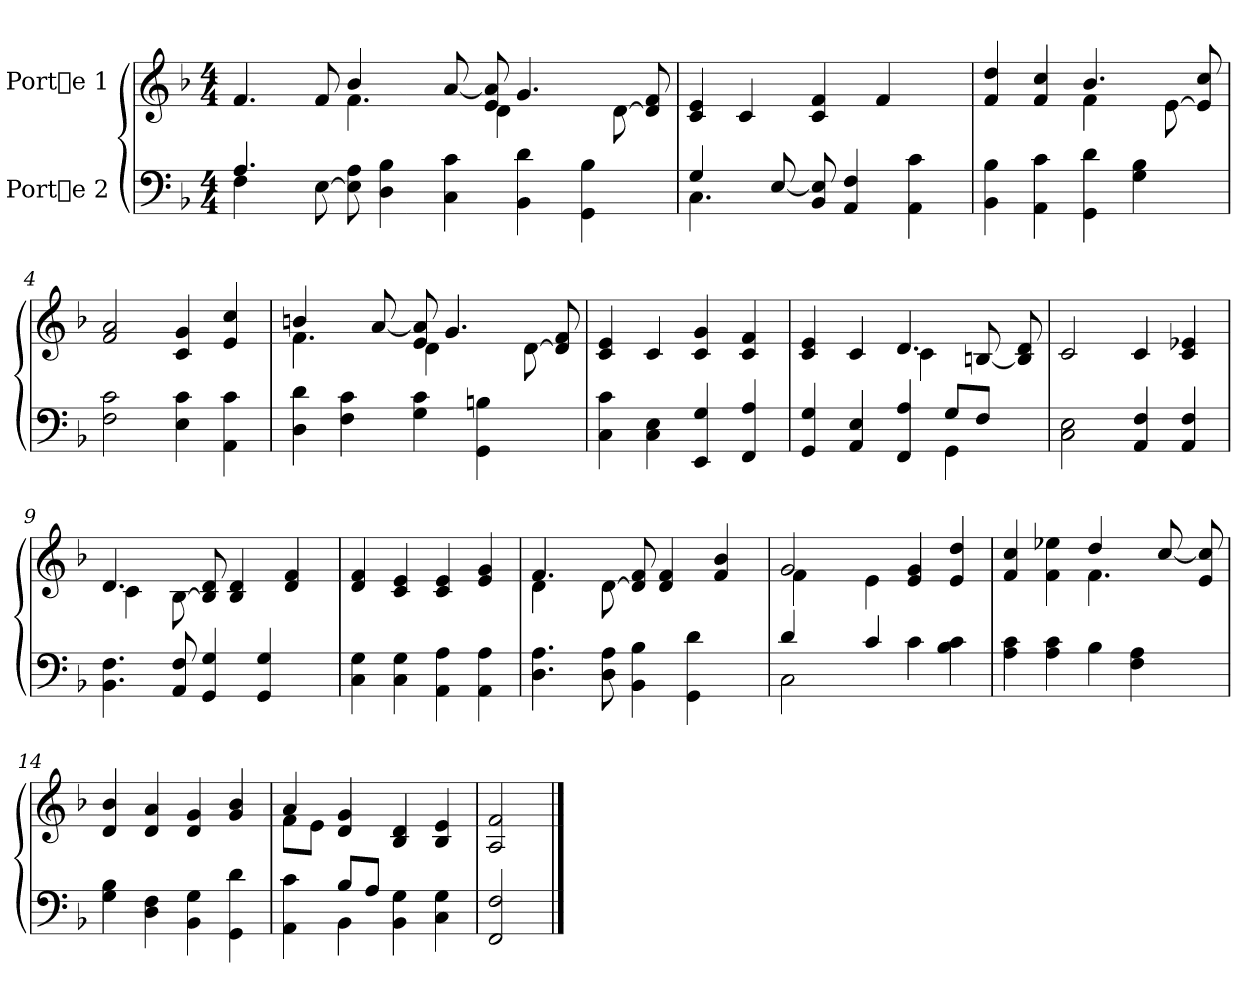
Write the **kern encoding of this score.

**kern	**kern
*part2	*part1
*staff2	*staff1
*I"Porte 2	*I"Porte 1
!!LO:PB:g=z
*stria5	*stria5
*clefF4	*clefG2
*k[b-]	*k[b-]
*F:	*F:
*M4/4	*M4/4
*MM115	*MM115
=1	=1
*^	*^
4.A/	4F\	4.f/	2ryy
.	8ryy	.	.
[>8E\	1ryy	8f/	.
8A\ 8E\]	.	4.f\	4b-/
4B-\ 4D\	.	.	.
.	.	.	4ryy
4c\ 4C\	.	[<8a/	.
.	.	8a/] 8e/	4d\
4d\ 4BB-\	.	4.g/	.
.	.	.	2ryy
4B-\ 4GG\	4.ryy	.	.
.	.	[>8d\	.
8ryy	.	8f/ 8d/]	.
*	*	*v	*v
=2	=2	=2
4.C\	4G/	4e/ 4c/
.	2..ryy	4c/
[<8E/	.	.
8E/] 8BB-/	.	4f/ 4c/
4F/ 4AA/	.	.
.	.	4f/
4c\ 4AA\	.	.
.	.	8ryy
*v	*v	*
=3	=3
*	*^
4B-\ 4BB-\	4dd/ 4f/	2ryy
4c\ 4AA\	4cc/ 4f/	.
4d\ 4GG\	4.b-/	4f\
4B-\ 4G\	.	4.ryy
.	[>8e\	.
8ryy	8cc/ 8e/]	.
*	*v	*v
!!LO:LB:g=z
=4	=4
2c\ 2F\	2a/ 2f/
4c\ 4E\	4g/ 4c/
4c\ 4AA\	4cc/ 4e/
=5	=5
*	*^
4d\ 4D\	4.f\	4bn/
4c\ 4F\	.	4ryy
.	[<8a/	.
4c\ 4G\	8a/] 8e/	4d\
.	4.g/	.
4Bn\ 4GG\	.	2ryy
4ryy	[>8d\	.
.	8f/ 8d/]	.
*	*v	*v
=6	=6
4c\ 4C\	4e/ 4c/
4E\ 4C\	4c/
4G/ 4EE/	4g/ 4c/
4A/ 4FF/	4f/ 4c/
=7	=7
*^	*^
4G/ 4GG/	2.ryy	4e/ 4c/	2ryy
4E/ 4AA/	.	4c/	.
4A/ 4FF/	.	4.d/	4c\
4GG\	8G/L	.	4.ryy
.	8F/J	[<8Bn/	.
8ryy	8ryy	8d/ 8B/]	.
*v	*v	*	*
*	*v	*v
=8	=8
2E\ 2C\	2c/
4F/ 4AA/	4c/
4F/ 4AA/	4e-X/ 4c/
!!LO:LB:g=z
=9	=9
*	*^
4.F\ 4.BB-\	4.d/	4c\
.	.	2..ryy
8F/ 8AA/	[>8B-\	.
4G/ 4GG/	8d/ 8B-/]	.
.	4d/ 4B-/	.
4G/ 4GG/	.	.
.	4f/ 4d/	.
8ryy	.	.
*	*v	*v
=10	=10
4G\ 4C\	4f/ 4d/
4G\ 4C\	4e/ 4c/
4A\ 4AA\	4e/ 4c/
4A\ 4AA\	4g/ 4e/
=11	=11
*	*^
4.A\ 4.D\	4.f/	4d\
.	.	2..ryy
8A\ 8D\	[>8d\	.
4B-\ 4BB-\	8f/ 8d/]	.
.	4f/ 4d/	.
4d\ 4GG\	.	.
.	4b-/ 4f/	.
8ryy	.	.
=12	=12	=12
*^	*	*
2C\	4d/	2g/	4f\
.	1ryy	.	1ryy
4c/	.	4e\	.
4c\	.	4g/ 4e/	.
4c\ 4B-\	.	4dd/ 4e/	.
*v	*v	*	*
!!LO:LB:g=z	!!
=13	=13	=13
4c\ 4A\	4cc/ 4f/	2ryy
4c\ 4A\	4ee-X\ 4f\	.
4B-\	4.f\	4dd/
4A\ 4F\	.	4.ryy
.	[<8cc/	.
8ryy	8cc/] 8e/	.
*	*v	*v
=14	=14
4B-\ 4G\	4b-/ 4d/
4F\ 4D\	4a/ 4d/
4G\ 4BB-\	4g/ 4d/
4d\ 4GG\	4b-/ 4g/
=15	=15
*^	*^
4c\ 4AA\	4ryy	4a/	8f\L
.	.	.	8e\J
4BB-\	8B-/L	4g/ 4d/	2.ryy
.	8A/J	.	.
4G\ 4BB-\	2ryy	4d/ 4B-/	.
4G\ 4C\	.	4e/ 4B-/	.
*v	*v	*	*
*	*v	*v
=16	=16
2F/ 2FF/	2f/ 2A/
==	==
*-	*-
